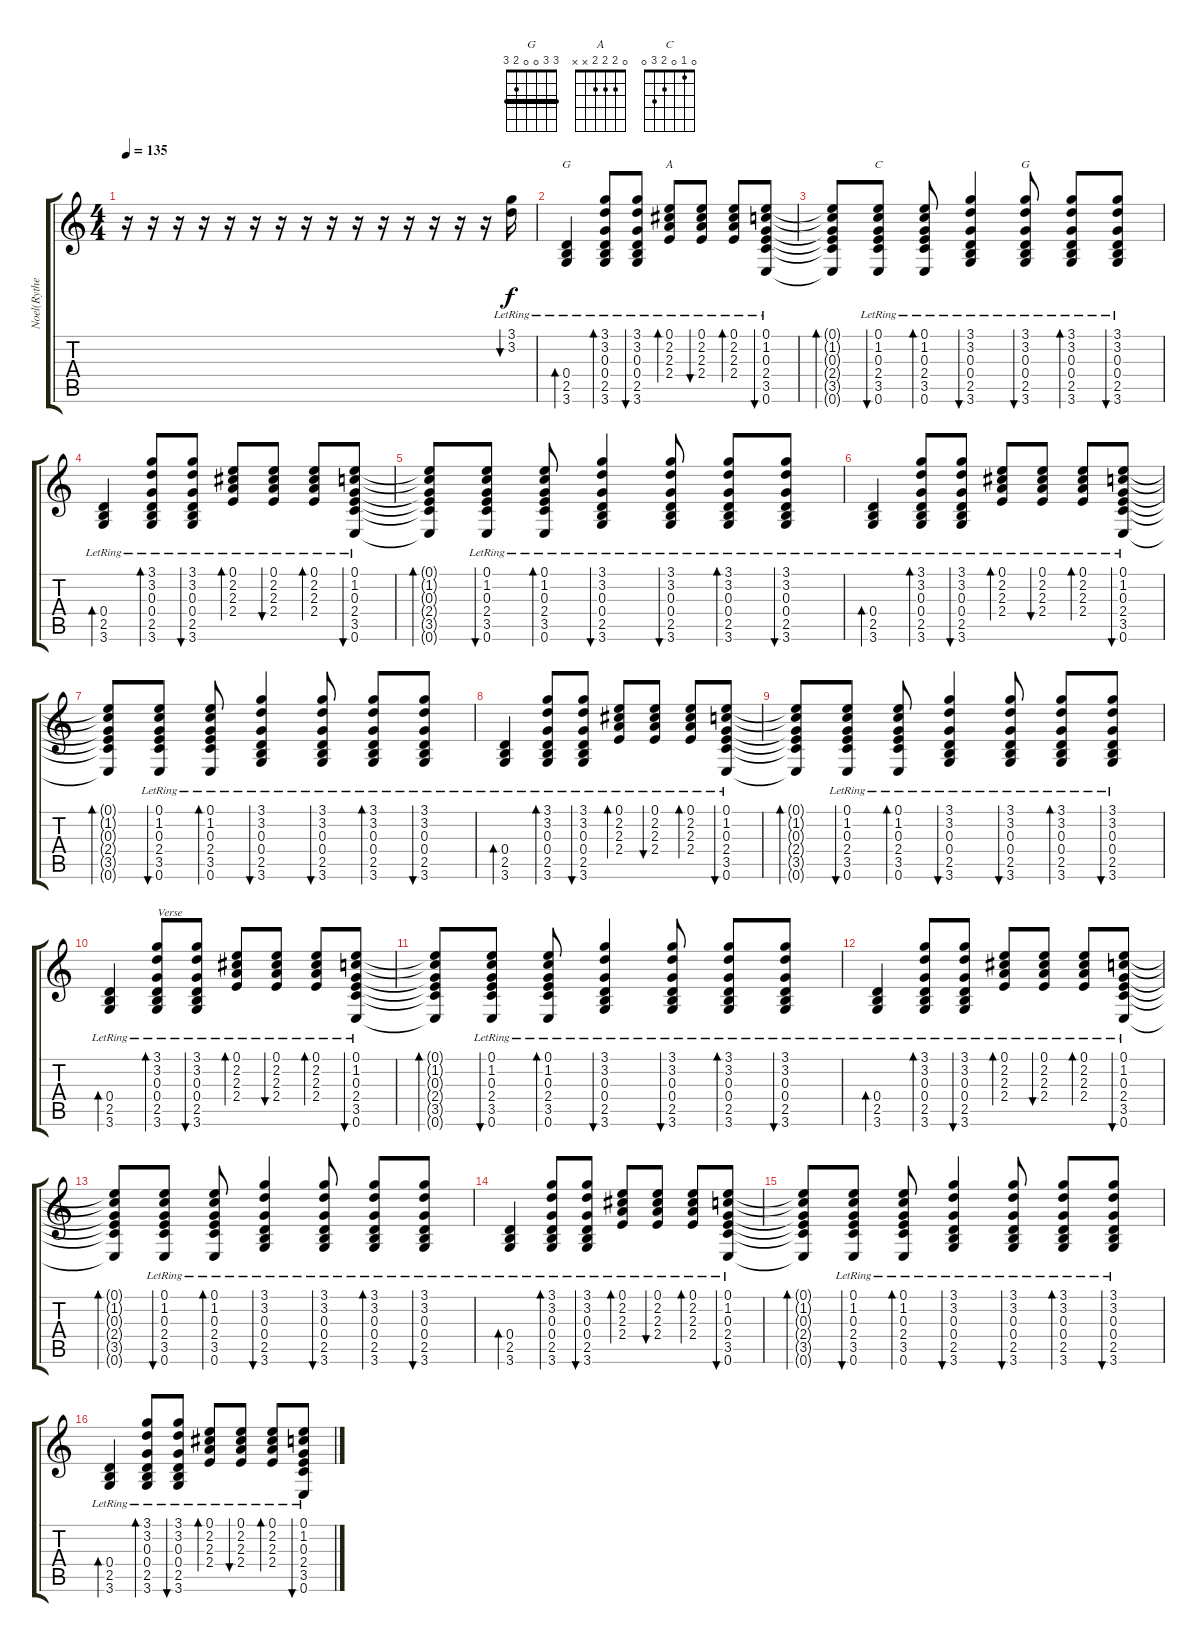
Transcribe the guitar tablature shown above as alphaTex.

\track ("Noel(Rythem)" "Noel(Rythe") {instrument acousticguitarsteel}
\staff {score tabs}
\tuning (E4 B3 G3 D3 A2 E2) {hide}
\chord ("G" 3 3 x 0 2 3) {barre 3}
\chord ("A" 0 2 2 2 x x)
\chord ("C" 0 1 0 2 3 0)
\chord ("G" 3 3 0 0 2 3) {barre 3}
\ts (4 4)
\tempo 135
\clef g2
\ks c
r.16{dy f instrument acousticguitarsteel} r.16 r.16 r.16 r.16 r.16 r.16 r.16 r.16 r.16 r.16 r.16 r.16 r.16 r.16 (3.1{lr} 3.2{lr}).16{bu 60} |
(0.4{lr} 2.5{lr} 3.6{lr}).4{bd 60 ch "G"} (3.1{lr} 3.2{lr} 0.3{lr} 0.4{lr} 2.5{lr} 3.6{lr}).8{bd 60} (3.1{lr} 3.2{lr} 0.3{lr} 0.4{lr} 2.5{lr} 3.6{lr}).8{bu 60} (0.1{lr} 2.2{lr} 2.3{lr} 2.4{lr}).8{bd 60 ch "A"} (0.1{lr} 2.2{lr} 2.3{lr} 2.4{lr}).8{bu 60} (0.1{lr} 2.2{lr} 2.3{lr} 2.4{lr}).8{bd 60} (0.1{lr} 1.2{lr} 0.3{lr} 2.4{lr} 3.5{lr} 0.6{lr}).8{bu 60} |
(0.1{t} 1.2{t} 0.3{t} 2.4{t} 3.5{t} 0.6{t}).8{bd 60} (0.1{lr} 1.2{lr} 0.3{lr} 2.4{lr} 3.5{lr} 0.6{lr}).8{bu 60 ch "C"} (0.1{lr} 1.2{lr} 0.3{lr} 2.4{lr} 3.5{lr} 0.6{lr}).8{bd 60} (3.1{lr} 3.2{lr} 0.3{lr} 0.4{lr} 2.5{lr} 3.6{lr}).4{bu 60} (3.1{lr} 3.2{lr} 0.3{lr} 0.4{lr} 2.5{lr} 3.6{lr}).8{bu 60 ch "G"} (3.1{lr} 3.2{lr} 0.3{lr} 0.4{lr} 2.5{lr} 3.6{lr}).8{bd 60} (3.1{lr} 3.2{lr} 0.3{lr} 0.4{lr} 2.5{lr} 3.6{lr}).8{bu 60} |
(0.4{lr} 2.5{lr} 3.6{lr}).4{bd 60} (3.1{lr} 3.2{lr} 0.3{lr} 0.4{lr} 2.5{lr} 3.6{lr}).8{bd 60} (3.1{lr} 3.2{lr} 0.3{lr} 0.4{lr} 2.5{lr} 3.6{lr}).8{bu 60} (0.1{lr} 2.2{lr} 2.3{lr} 2.4{lr}).8{bd 60} (0.1{lr} 2.2{lr} 2.3{lr} 2.4{lr}).8{bu 60} (0.1{lr} 2.2{lr} 2.3{lr} 2.4{lr}).8{bd 60} (0.1{lr} 1.2{lr} 0.3{lr} 2.4{lr} 3.5{lr} 0.6{lr}).8{bu 60} |
(0.1{t} 1.2{t} 0.3{t} 2.4{t} 3.5{t} 0.6{t}).8{bd 60} (0.1{lr} 1.2{lr} 0.3{lr} 2.4{lr} 3.5{lr} 0.6{lr}).8{bu 60} (0.1{lr} 1.2{lr} 0.3{lr} 2.4{lr} 3.5{lr} 0.6{lr}).8{bd 60} (3.1{lr} 3.2{lr} 0.3{lr} 0.4{lr} 2.5{lr} 3.6{lr}).4{bu 60} (3.1{lr} 3.2{lr} 0.3{lr} 0.4{lr} 2.5{lr} 3.6{lr}).8{bu 60} (3.1{lr} 3.2{lr} 0.3{lr} 0.4{lr} 2.5{lr} 3.6{lr}).8{bd 60} (3.1{lr} 3.2{lr} 0.3{lr} 0.4{lr} 2.5{lr} 3.6{lr}).8{bu 60} |
(0.4{lr} 2.5{lr} 3.6{lr}).4{bd 60} (3.1{lr} 3.2{lr} 0.3{lr} 0.4{lr} 2.5{lr} 3.6{lr}).8{bd 60} (3.1{lr} 3.2{lr} 0.3{lr} 0.4{lr} 2.5{lr} 3.6{lr}).8{bu 60} (0.1{lr} 2.2{lr} 2.3{lr} 2.4{lr}).8{bd 60} (0.1{lr} 2.2{lr} 2.3{lr} 2.4{lr}).8{bu 60} (0.1{lr} 2.2{lr} 2.3{lr} 2.4{lr}).8{bd 60} (0.1{lr} 1.2{lr} 0.3{lr} 2.4{lr} 3.5{lr} 0.6{lr}).8{bu 60} |
(0.1{t} 1.2{t} 0.3{t} 2.4{t} 3.5{t} 0.6{t}).8{bd 60} (0.1{lr} 1.2{lr} 0.3{lr} 2.4{lr} 3.5{lr} 0.6{lr}).8{bu 60} (0.1{lr} 1.2{lr} 0.3{lr} 2.4{lr} 3.5{lr} 0.6{lr}).8{bd 60} (3.1{lr} 3.2{lr} 0.3{lr} 0.4{lr} 2.5{lr} 3.6{lr}).4{bu 60} (3.1{lr} 3.2{lr} 0.3{lr} 0.4{lr} 2.5{lr} 3.6{lr}).8{bu 60} (3.1{lr} 3.2{lr} 0.3{lr} 0.4{lr} 2.5{lr} 3.6{lr}).8{bd 60} (3.1{lr} 3.2{lr} 0.3{lr} 0.4{lr} 2.5{lr} 3.6{lr}).8{bu 60} |
(0.4{lr} 2.5{lr} 3.6{lr}).4{bd 60} (3.1{lr} 3.2{lr} 0.3{lr} 0.4{lr} 2.5{lr} 3.6{lr}).8{bd 60} (3.1{lr} 3.2{lr} 0.3{lr} 0.4{lr} 2.5{lr} 3.6{lr}).8{bu 60} (0.1{lr} 2.2{lr} 2.3{lr} 2.4{lr}).8{bd 60} (0.1{lr} 2.2{lr} 2.3{lr} 2.4{lr}).8{bu 60} (0.1{lr} 2.2{lr} 2.3{lr} 2.4{lr}).8{bd 60} (0.1{lr} 1.2{lr} 0.3{lr} 2.4{lr} 3.5{lr} 0.6{lr}).8{bu 60} |
(0.1{t} 1.2{t} 0.3{t} 2.4{t} 3.5{t} 0.6{t}).8{bd 60} (0.1{lr} 1.2{lr} 0.3{lr} 2.4{lr} 3.5{lr} 0.6{lr}).8{bu 60} (0.1{lr} 1.2{lr} 0.3{lr} 2.4{lr} 3.5{lr} 0.6{lr}).8{bd 60} (3.1{lr} 3.2{lr} 0.3{lr} 0.4{lr} 2.5{lr} 3.6{lr}).4{bu 60} (3.1{lr} 3.2{lr} 0.3{lr} 0.4{lr} 2.5{lr} 3.6{lr}).8{bu 60} (3.1{lr} 3.2{lr} 0.3{lr} 0.4{lr} 2.5{lr} 3.6{lr}).8{bd 60} (3.1{lr} 3.2{lr} 0.3{lr} 0.4{lr} 2.5{lr} 3.6{lr}).8{bu 60} |
(0.4{lr} 2.5{lr} 3.6{lr}).4{bd 60} (3.1{lr} 3.2{lr} 0.3{lr} 0.4{lr} 2.5{lr} 3.6{lr}).8{bd 60 txt "Verse"} (3.1{lr} 3.2{lr} 0.3{lr} 0.4{lr} 2.5{lr} 3.6{lr}).8{bu 60} (0.1{lr} 2.2{lr} 2.3{lr} 2.4{lr}).8{bd 60} (0.1{lr} 2.2{lr} 2.3{lr} 2.4{lr}).8{bu 60} (0.1{lr} 2.2{lr} 2.3{lr} 2.4{lr}).8{bd 60} (0.1{lr} 1.2{lr} 0.3{lr} 2.4{lr} 3.5{lr} 0.6{lr}).8{bu 60} |
(0.1{t} 1.2{t} 0.3{t} 2.4{t} 3.5{t} 0.6{t}).8{bd 60} (0.1{lr} 1.2{lr} 0.3{lr} 2.4{lr} 3.5{lr} 0.6{lr}).8{bu 60} (0.1{lr} 1.2{lr} 0.3{lr} 2.4{lr} 3.5{lr} 0.6{lr}).8{bd 60} (3.1{lr} 3.2{lr} 0.3{lr} 0.4{lr} 2.5{lr} 3.6{lr}).4{bu 60} (3.1{lr} 3.2{lr} 0.3{lr} 0.4{lr} 2.5{lr} 3.6{lr}).8{bu 60} (3.1{lr} 3.2{lr} 0.3{lr} 0.4{lr} 2.5{lr} 3.6{lr}).8{bd 60} (3.1{lr} 3.2{lr} 0.3{lr} 0.4{lr} 2.5{lr} 3.6{lr}).8{bu 60} |
(0.4{lr} 2.5{lr} 3.6{lr}).4{bd 60} (3.1{lr} 3.2{lr} 0.3{lr} 0.4{lr} 2.5{lr} 3.6{lr}).8{bd 60} (3.1{lr} 3.2{lr} 0.3{lr} 0.4{lr} 2.5{lr} 3.6{lr}).8{bu 60} (0.1{lr} 2.2{lr} 2.3{lr} 2.4{lr}).8{bd 60} (0.1{lr} 2.2{lr} 2.3{lr} 2.4{lr}).8{bu 60} (0.1{lr} 2.2{lr} 2.3{lr} 2.4{lr}).8{bd 60} (0.1{lr} 1.2{lr} 0.3{lr} 2.4{lr} 3.5{lr} 0.6{lr}).8{bu 60} |
(0.1{t} 1.2{t} 0.3{t} 2.4{t} 3.5{t} 0.6{t}).8{bd 60} (0.1{lr} 1.2{lr} 0.3{lr} 2.4{lr} 3.5{lr} 0.6{lr}).8{bu 60} (0.1{lr} 1.2{lr} 0.3{lr} 2.4{lr} 3.5{lr} 0.6{lr}).8{bd 60} (3.1{lr} 3.2{lr} 0.3{lr} 0.4{lr} 2.5{lr} 3.6{lr}).4{bu 60} (3.1{lr} 3.2{lr} 0.3{lr} 0.4{lr} 2.5{lr} 3.6{lr}).8{bu 60} (3.1{lr} 3.2{lr} 0.3{lr} 0.4{lr} 2.5{lr} 3.6{lr}).8{bd 60} (3.1{lr} 3.2{lr} 0.3{lr} 0.4{lr} 2.5{lr} 3.6{lr}).8{bu 60} |
(0.4{lr} 2.5{lr} 3.6{lr}).4{bd 60} (3.1{lr} 3.2{lr} 0.3{lr} 0.4{lr} 2.5{lr} 3.6{lr}).8{bd 60} (3.1{lr} 3.2{lr} 0.3{lr} 0.4{lr} 2.5{lr} 3.6{lr}).8{bu 60} (0.1{lr} 2.2{lr} 2.3{lr} 2.4{lr}).8{bd 60} (0.1{lr} 2.2{lr} 2.3{lr} 2.4{lr}).8{bu 60} (0.1{lr} 2.2{lr} 2.3{lr} 2.4{lr}).8{bd 60} (0.1{lr} 1.2{lr} 0.3{lr} 2.4{lr} 3.5{lr} 0.6{lr}).8{bu 60} |
(0.1{t} 1.2{t} 0.3{t} 2.4{t} 3.5{t} 0.6{t}).8{bd 60} (0.1{lr} 1.2{lr} 0.3{lr} 2.4{lr} 3.5{lr} 0.6{lr}).8{bu 60} (0.1{lr} 1.2{lr} 0.3{lr} 2.4{lr} 3.5{lr} 0.6{lr}).8{bd 60} (3.1{lr} 3.2{lr} 0.3{lr} 0.4{lr} 2.5{lr} 3.6{lr}).4{bu 60} (3.1{lr} 3.2{lr} 0.3{lr} 0.4{lr} 2.5{lr} 3.6{lr}).8{bu 60} (3.1{lr} 3.2{lr} 0.3{lr} 0.4{lr} 2.5{lr} 3.6{lr}).8{bd 60} (3.1{lr} 3.2{lr} 0.3{lr} 0.4{lr} 2.5{lr} 3.6{lr}).8{bu 60} |
(0.4{lr} 2.5{lr} 3.6{lr}).4{bd 60} (3.1{lr} 3.2{lr} 0.3{lr} 0.4{lr} 2.5{lr} 3.6{lr}).8{bd 60} (3.1{lr} 3.2{lr} 0.3{lr} 0.4{lr} 2.5{lr} 3.6{lr}).8{bu 60} (0.1{lr} 2.2{lr} 2.3{lr} 2.4{lr}).8{bd 60} (0.1{lr} 2.2{lr} 2.3{lr} 2.4{lr}).8{bu 60} (0.1{lr} 2.2{lr} 2.3{lr} 2.4{lr}).8{bd 60} (0.1{lr} 1.2{lr} 0.3{lr} 2.4{lr} 3.5{lr} 0.6{lr}).8{bu 60}
